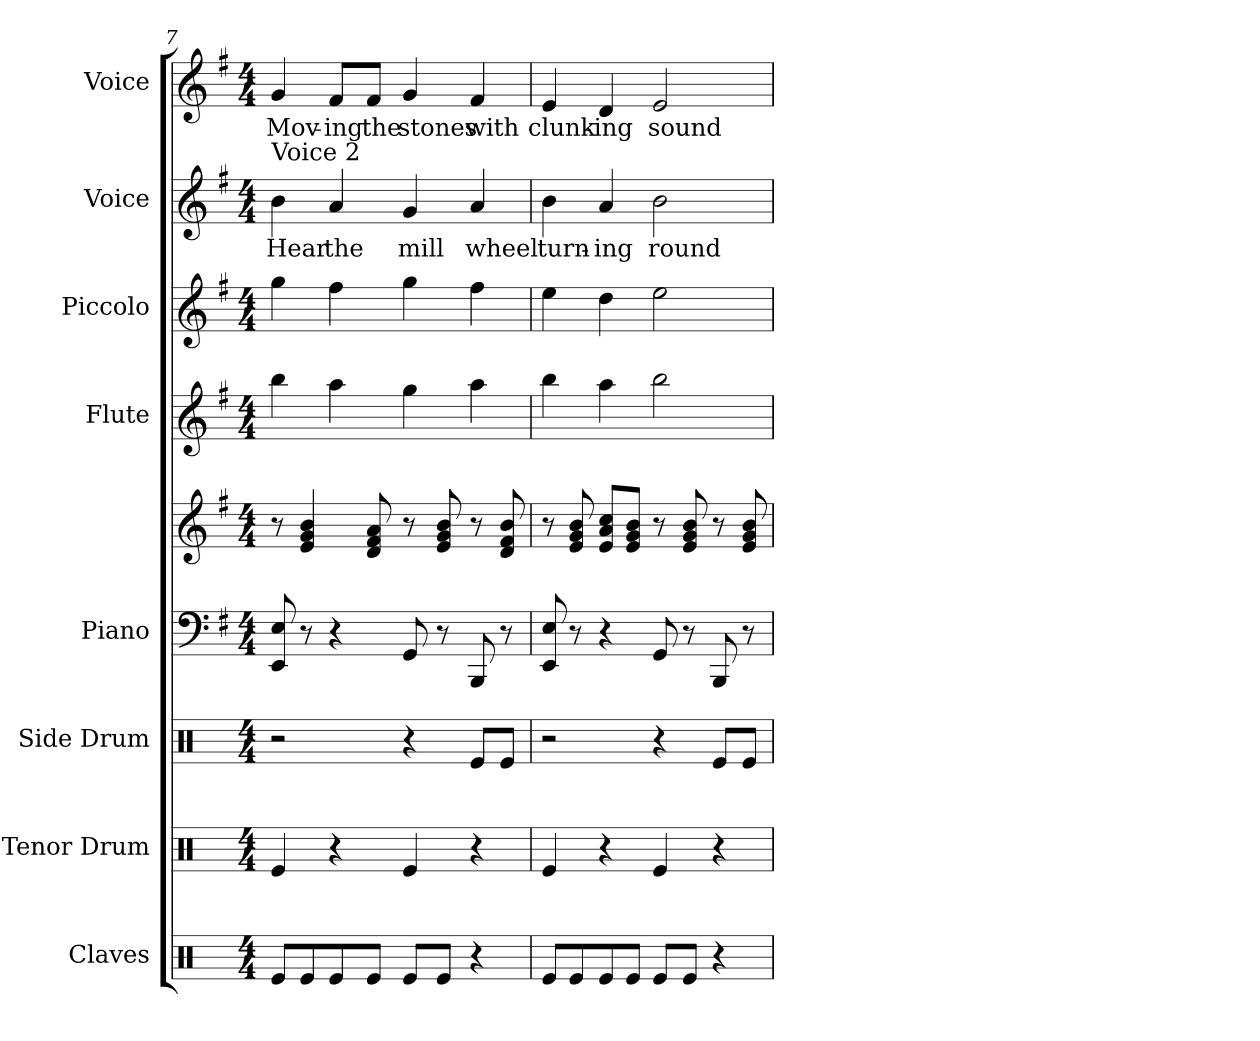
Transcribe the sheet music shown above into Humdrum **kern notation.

**kern	**kern	**kern	**kern	**kern	**kern	**kern	**kern	**text	**kern	**text
*part8	*part7	*part6	*part5	*part5	*part4	*part3	*part2	*part2	*part1	*part1
*staff9	*staff8	*staff7	*staff6	*staff5	*staff4	*staff3	*staff2	*staff2	*staff1	*staff1
*I"Claves	*I"Tenor Drum	*I"Side Drum	*I"Piano	*	*I"Flute	*I"Piccolo	*I"Voice	*	*I"Voice	*
*I'Clv.	*I'T. D.	*I'S. D.	*I'Pno.	*	*I'Fl.	*I'Picc.	*I'Voice	*	*I'Voice	*
*clefX	*clefX	*clefX	*clefF4	*clefG2	*clefG2	*clefG2	*clefG2	*	*clefG2	*
*	*	*	*	*	*	*ITrd-7c-12	*	*	*	*
*k[]	*k[]	*k[]	*k[f#]	*k[f#]	*k[f#]	*k[f#]	*k[f#]	*	*k[f#]	*
*C:	*C:	*C:	*G:	*G:	*G:	*G:	*G:	*	*G:	*
*M4/4	*M4/4	*M4/4	*M4/4	*M4/4	*M4/4	*M4/4	*M4/4	*	*M4/4	*
=7	=7	=7	=7	=7	=7	=7	=7	=7	=7	=7
!	!	!	!	!	!	!	!	!LO:LY:b:color=#000000	!	!
!	!	!	!	!	!	!	!LO:TX:a:t=Voice 2	!	!	!
!	!	!	!	!	!	!	!	!	!	!LO:LY:b:color=#000000
8Rei/L	4Rei/	2r	8EEi/ 8Ei	8r	4bbi\	4gggi\	4bi\	Hear	4gi/	Mov-
8Rei/	.	.	8r	4ei/ 4gi 4bi	.	.	.	.	.	.
!	!	!	!	!	!	!	!	!LO:LY:b:color=#000000	!	!
!	!	!	!	!	!	!	!	!	!	!LO:LY:b:color=#000000
8Rei/	4r	.	4r	.	4aai\	4fff#i\	4ai/	the	8f#i/L	-ing
!	!	!	!	!	!	!	!	!	!	!LO:LY:b:color=#000000
8Rei/J	.	.	.	8di/ 8f#i 8ai	.	.	.	.	8f#i/J	the
!	!	!	!	!	!	!	!	!LO:LY:b:color=#000000	!	!
!	!	!	!	!	!	!	!	!	!	!LO:LY:b:color=#000000
8Rei/L	4Rei/	4r	8GGi/	8r	4ggi\	4gggi\	4gi/	mill	4gi/	stones
8Rei/J	.	.	8r	8ei/ 8gi 8bi	.	.	.	.	.	.
!	!	!	!	!	!	!	!	!LO:LY:b:color=#000000	!	!
!	!	!	!	!	!	!	!	!	!	!LO:LY:b:color=#000000
4r	4r	8Rei/L	8BBBi/	8r	4aai\	4fff#i\	4ai/	wheel	4f#i/	with
.	.	8Rei/J	8r	8di/ 8f#i 8bi	.	.	.	.	.	.
=8	=8	=8	=8	=8	=8	=8	=8	=8	=8	=8
!	!	!	!	!	!	!	!	!LO:LY:b:color=#000000	!	!
!	!	!	!	!	!	!	!	!	!	!LO:LY:b:color=#000000
8Rei/L	4Rei/	2r	8EEi/ 8Ei	8r	4bbi\	4eeei\	4bi\	turn-	4ei/	clunk-
8Rei/	.	.	8r	8ei/ 8gi 8bi	.	.	.	.	.	.
!	!	!	!	!	!	!	!	!LO:LY:b:color=#000000	!	!
!	!	!	!	!	!	!	!	!	!	!LO:LY:b:color=#000000
8Rei/	4r	.	4r	8ei/ 8ai 8cciL	4aai\	4dddi\	4ai/	-ing	4di/	-ing
8Rei/J	.	.	.	8ei/ 8gi 8biJ	.	.	.	.	.	.
!	!	!	!	!	!	!	!	!LO:LY:b:color=#000000	!	!
!	!	!	!	!	!	!	!	!	!	!LO:LY:b:color=#000000
8Rei/L	4Rei/	4r	8GGi/	8r	2bbi\	2eeei\	2bi\	round	2ei/	sound
8Rei/J	.	.	8r	8ei/ 8gi 8bi	.	.	.	.	.	.
4r	4r	8Rei/L	8BBBi/	8r	.	.	.	.	.	.
.	.	8Rei/J	8r	8ei/ 8gi 8bi	.	.	.	.	.	.
=	=	=	=	=	=	=	=	=	=	=
*-	*-	*-	*-	*-	*-	*-	*-	*-	*-	*-
